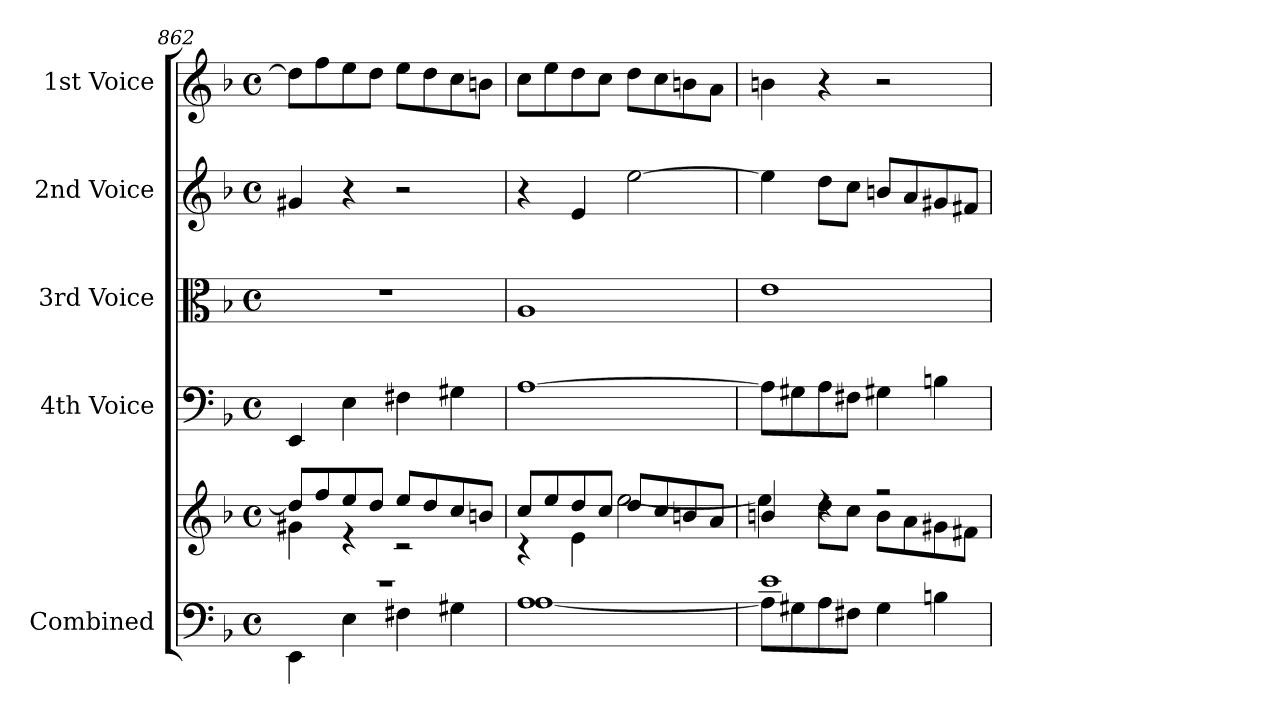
**kern	**kern	**kern	**kern	**kern	**kern
*part5	*part5	*part4	*part3	*part2	*part1
*staff6	*staff5	*staff4	*staff3	*staff2	*staff1
*I"Combined	*	*I"4th Voice	*I"3rd Voice	*I"2nd Voice	*I"1st Voice
*clefF4	*clefG2	*clefF4	*clefC3	*clefG2	*clefG2
*k[b-]	*k[b-]	*k[b-]	*k[b-]	*k[b-]	*k[b-]
*M4/4	*M4/4	*M4/4	*M4/4	*M4/4	*M4/4
*met(c)	*met(c)	*met(c)	*met(c)	*met(c)	*met(c)
=862	=862	=862	=862	=862	=862
*^	*^	*	*	*	*
1r	4EE\	8dd/L]	4g#X\	4EE/	1r	4g#X/	8dd\L]
.	.	8ff/	.	.	.	.	8ff\
.	4E\	8ee/	4r	4E\	.	4r	8ee\
.	.	8dd/J	.	.	.	.	8dd\J
.	4F#X\	8ee/L	2r	4F#X\	.	2r	8ee\L
.	.	8dd/	.	.	.	.	8dd\
.	4G#X\	8cc/	.	4G#X\	.	.	8cc\
.	.	8bn/J	.	.	.	.	8bn\J
=863	=863	=863	=863	=863	=863	=863	=863
1A	[1A	8cc/L	4r	[1A	1A	4r	8cc\L
.	.	8ee/	.	.	.	.	8ee\
.	.	8dd/	4e\	.	.	4e/	8dd\
.	.	8cc/J	.	.	.	.	8cc\J
.	.	8dd/L	[2ee\	.	.	[2ee\	8dd\L
.	.	8cc/	.	.	.	.	8cc\
.	.	8bn/	.	.	.	.	8bn\
.	.	8a/J	.	.	.	.	8a\J
=864	=864	=864	=864	=864	=864	=864	=864
1e	8A\L]	4bn/	4ee\]	8A\L]	1e	4ee\]	4bn\
.	8G#X\	.	.	8G#X\	.	.	.
.	8A\	4rdd	8dd\L	8A\	.	8dd\L	4r
.	8F#X\J	.	8cc\J	8F#X\J	.	8cc\J	.
.	4G#\	2r	8b\L	4G#X\	.	8bn/L	2r
.	.	.	8a\	.	.	8a/	.
.	4Bn\	.	8g#X\	4Bn\	.	8g#X/	.
.	.	.	8f#X\J	.	.	8f#X/J	.
*v	*v	*	*	*	*	*	*
*	*v	*v	*	*	*	*
=	=	=	=	=	=
*-	*-	*-	*-	*-	*-
